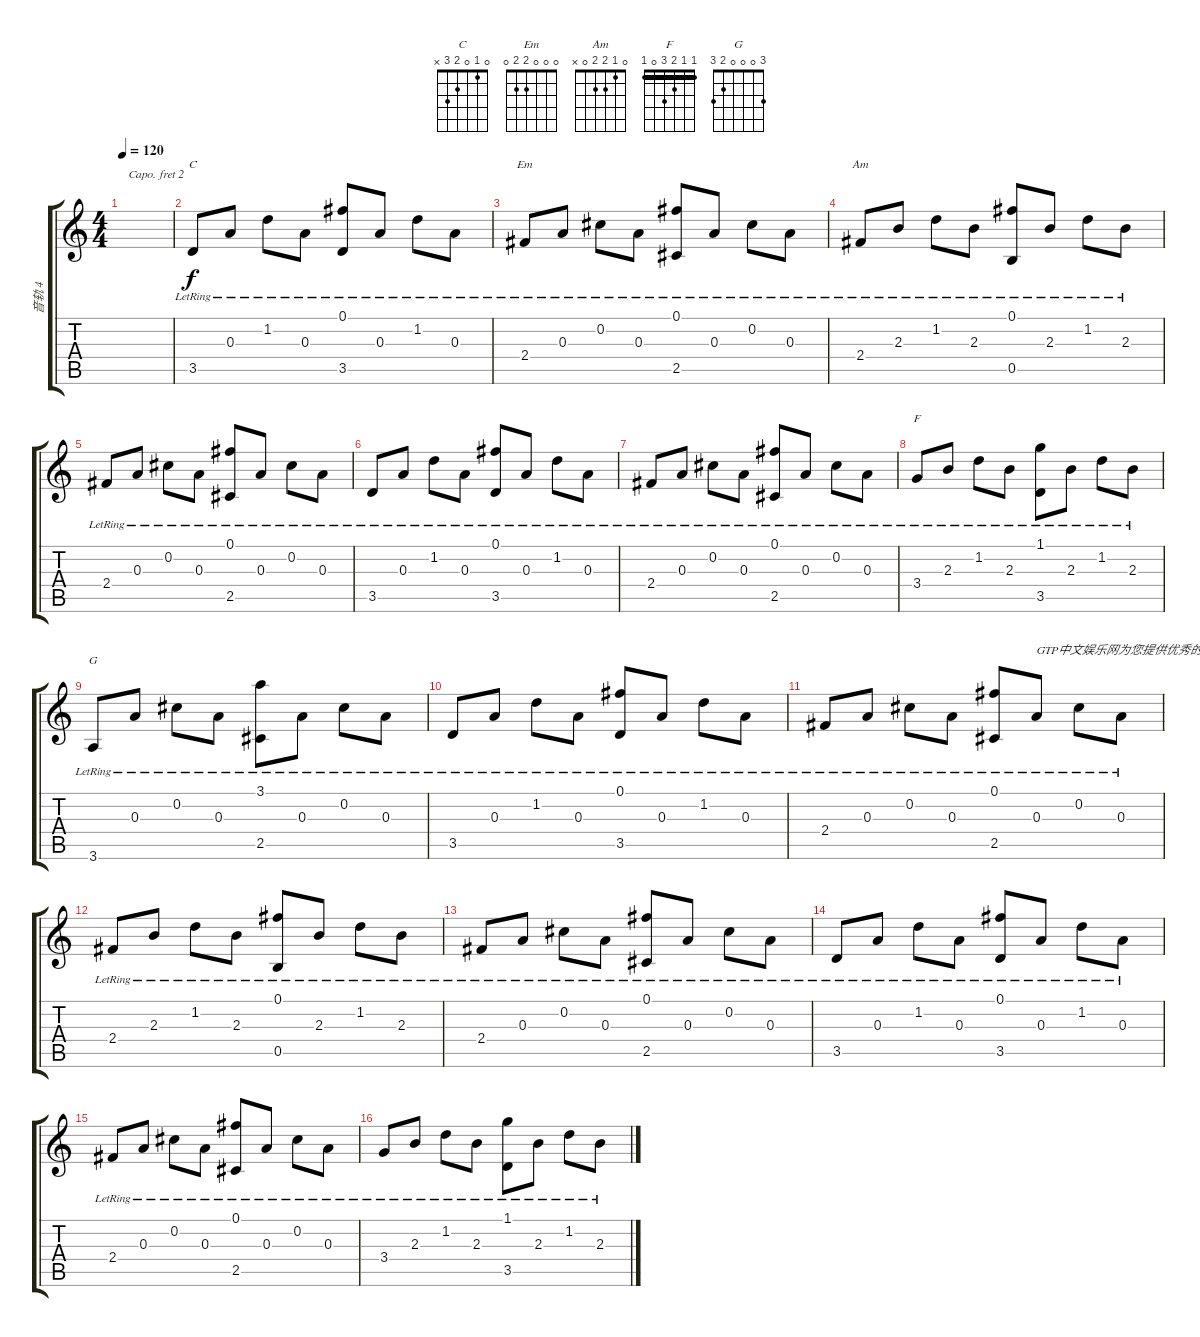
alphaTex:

\track ("音轨 4" "音轨 4") {instrument acousticguitarsteel}
\staff {score tabs}
\capo 2
\tuning (E4 B3 G3 D3 A2 E2) {hide}
\chord ("C" 0 1 0 2 3 x)
\chord ("Em" 0 0 0 2 2 0)
\chord ("Am" 0 1 2 2 0 x)
\chord ("F" 1 1 2 3 0 1) {barre 1}
\chord ("G" 3 0 0 0 2 3)
\ts (4 4)
\tempo 120
\clef g2
\ks c
|
3.5{lr}.8{ch "C" volume 10} 0.3{lr}.8 1.2{lr}.8 0.3{lr}.8 (0.1{lr} 3.5{lr}).8 0.3{lr}.8 1.2{lr}.8 0.3{lr}.8 |
2.4{lr}.8{ch "Em"} 0.3{lr}.8 0.2{lr}.8 0.3{lr}.8 (0.1{lr} 2.5{lr}).8 0.3{lr}.8 0.2{lr}.8 0.3{lr}.8 |
2.4{lr}.8{ch "Am"} 2.3{lr}.8 1.2{lr}.8 2.3{lr}.8 (0.1{lr} 0.5{lr}).8 2.3{lr}.8 1.2{lr}.8 2.3{lr}.8 |
2.4{lr}.8 0.3{lr}.8 0.2{lr}.8 0.3{lr}.8 (0.1{lr} 2.5{lr}).8 0.3{lr}.8 0.2{lr}.8 0.3{lr}.8 |
3.5{lr}.8 0.3{lr}.8 1.2{lr}.8 0.3{lr}.8 (0.1{lr} 3.5{lr}).8 0.3{lr}.8 1.2{lr}.8 0.3{lr}.8 |
2.4{lr}.8 0.3{lr}.8 0.2{lr}.8 0.3{lr}.8 (0.1{lr} 2.5{lr}).8 0.3{lr}.8 0.2{lr}.8 0.3{lr}.8 |
3.4{lr}.8{ch "F"} 2.3{lr}.8 1.2{lr}.8 2.3{lr}.8 (1.1{lr} 3.5{lr}).8 2.3{lr}.8 1.2{lr}.8 2.3{lr}.8 |
3.6{lr}.8{ch "G"} 0.3{lr}.8 0.2{lr}.8 0.3{lr}.8 (3.1{lr} 2.5{lr}).8 0.3{lr}.8 0.2{lr}.8 0.3{lr}.8 |
3.5{lr}.8 0.3{lr}.8 1.2{lr}.8 0.3{lr}.8 (0.1{lr} 3.5{lr}).8 0.3{lr}.8 1.2{lr}.8 0.3{lr}.8 |
2.4{lr}.8 0.3{lr}.8 0.2{lr}.8 0.3{lr}.8 (0.1{lr} 2.5{lr}).8 0.3{lr}.8{txt "GTP中文娱乐网为您提供优秀的谱子"} 0.2{lr}.8 0.3{lr}.8 |
2.4{lr}.8 2.3{lr}.8 1.2{lr}.8 2.3{lr}.8 (0.1{lr} 0.5{lr}).8 2.3{lr}.8 1.2{lr}.8 2.3{lr}.8 |
2.4{lr}.8 0.3{lr}.8 0.2{lr}.8 0.3{lr}.8 (0.1{lr} 2.5{lr}).8 0.3{lr}.8 0.2{lr}.8 0.3{lr}.8 |
3.5{lr}.8 0.3{lr}.8 1.2{lr}.8 0.3{lr}.8 (0.1{lr} 3.5{lr}).8 0.3{lr}.8 1.2{lr}.8 0.3{lr}.8 |
2.4{lr}.8 0.3{lr}.8 0.2{lr}.8 0.3{lr}.8 (0.1{lr} 2.5{lr}).8 0.3{lr}.8 0.2{lr}.8 0.3{lr}.8 |
3.4{lr}.8 2.3{lr}.8 1.2{lr}.8 2.3{lr}.8 (1.1{lr} 3.5{lr}).8 2.3{lr}.8 1.2{lr}.8 2.3{lr}.8
